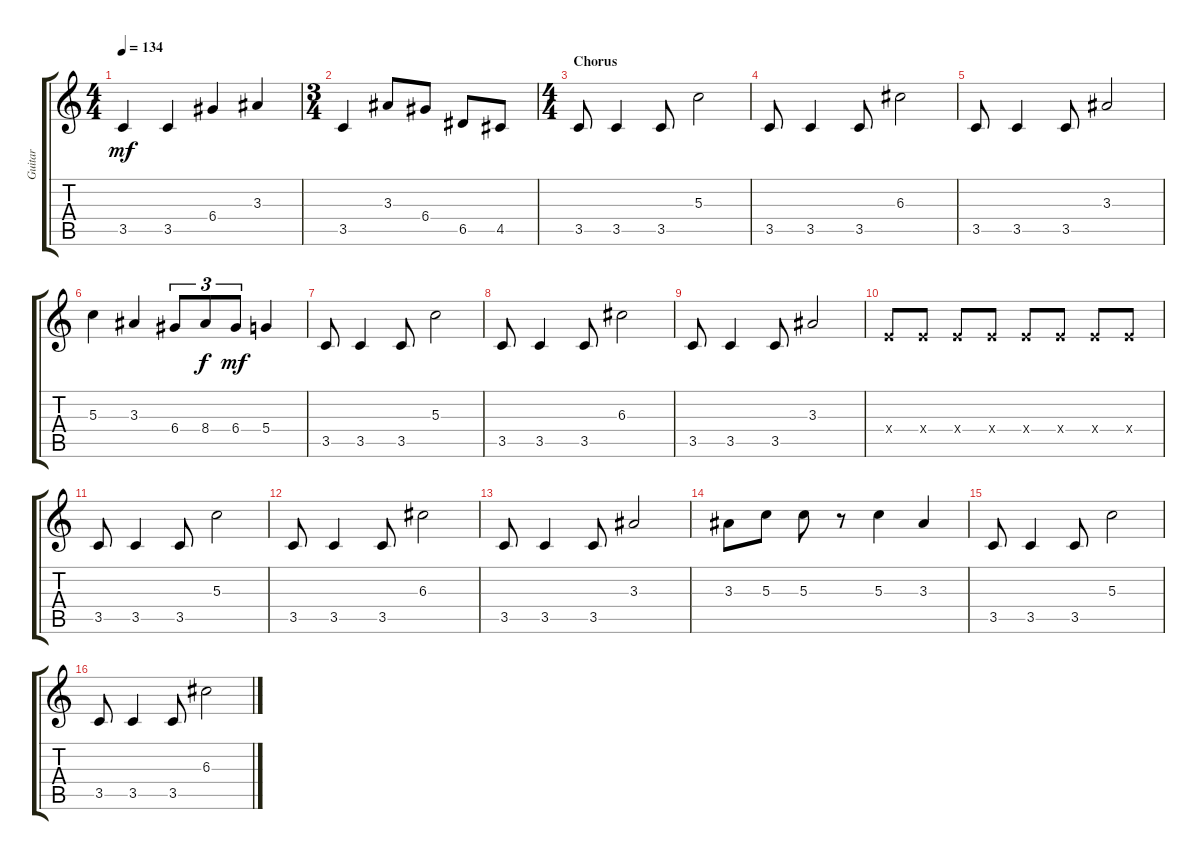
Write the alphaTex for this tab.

\track ("Guitar" "Guitar") {instrument electricguitarclean}
\staff {score tabs}
\tuning (E4 B3 G3 D3 A2 E2) {hide}
\ts (4 4)
\tempo 134
\clef g2
\ks c
3.5.4{dy mf} 3.5.4 6.4.4 3.3.4 |
\ts (3 4)
3.5.4 3.3.8 6.4.8 6.5.8 4.5.8 |
\ts (4 4)
\section ("" "Chorus")
3.5.8 3.5.4 3.5.8 5.3.2 |
3.5.8 3.5.4 3.5.8 6.3.2 |
3.5.8 3.5.4 3.5.8 3.3.2 |
5.3.4 3.3.4 6.4.8{tu (3 2)} 8.4.8{tu (3 2) dy f} 6.4.8{tu (3 2) dy mf} 5.4.4 |
3.5.8 3.5.4 3.5.8 5.3.2 |
3.5.8 3.5.4 3.5.8 6.3.2 |
3.5.8 3.5.4 3.5.8 3.3.2 |
2.4{x}.8 2.4{x}.8 2.4{x}.8 2.4{x}.8 2.4{x}.8 2.4{x}.8 2.4{x}.8 2.4{x}.8 |
3.5.8 3.5.4 3.5.8 5.3.2 |
3.5.8 3.5.4 3.5.8 6.3.2 |
3.5.8 3.5.4 3.5.8 3.3.2 |
3.3.8 5.3.8 5.3.8 r.8 5.3.4 3.3.4 |
3.5.8 3.5.4 3.5.8 5.3.2 |
3.5.8 3.5.4 3.5.8 6.3.2
